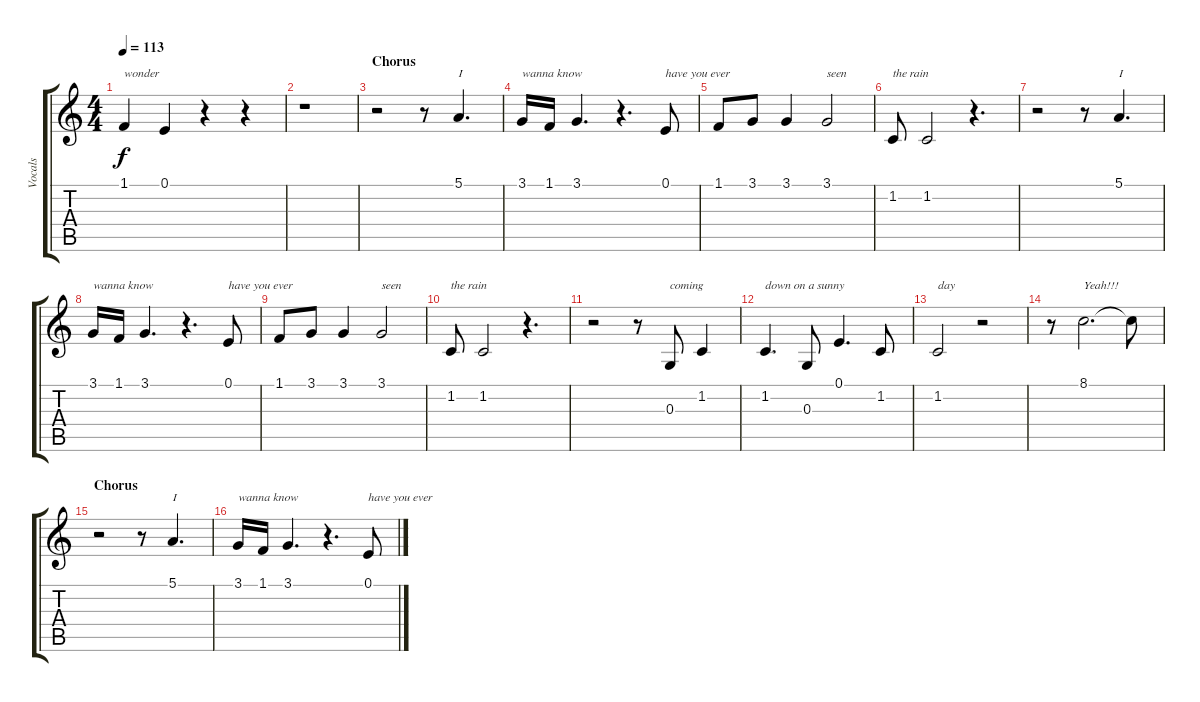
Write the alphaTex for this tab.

\track ("Vocals" "Vocals") {instrument altosax}
\staff {score tabs}
\tuning (E4 B3 G3 D3 A2 E2) {hide}
\ts (4 4)
\tempo 113
\clef g2
\ks c
1.1.4{txt "wonder" dy f} 0.1.4 r.4 r.4 |
r.1 |
\section ("" "Chorus")
r.2 r.8 5.1.4{d txt "I"} |
3.1.16{txt "wanna know"} 1.1.16 3.1.4{d} r.4{d} 0.1.8{txt "have you ever"} |
1.1.8 3.1.8 3.1.4 3.1.2{txt "seen"} |
1.2.8{txt "the rain"} 1.2.2 r.4{d} |
r.2 r.8 5.1.4{d txt "I"} |
3.1.16{txt "wanna know"} 1.1.16 3.1.4{d} r.4{d} 0.1.8{txt "have you ever"} |
1.1.8 3.1.8 3.1.4 3.1.2{txt "seen"} |
1.2.8{txt "the rain"} 1.2.2 r.4{d} |
r.2 r.8 0.3.8{txt "coming"} 1.2.4 |
1.2.4{d txt "down on a sunny"} 0.3.8 0.1.4{d} 1.2.8 |
1.2.2{txt "day"} r.2 |
r.8 8.1.2{d txt "Yeah!!!"} 8.1{t}.8 |
\section ("" "Chorus")
r.2 r.8 5.1.4{d txt "I"} |
3.1.16{txt "wanna know"} 1.1.16 3.1.4{d} r.4{d} 0.1.8{txt "have you ever"}
